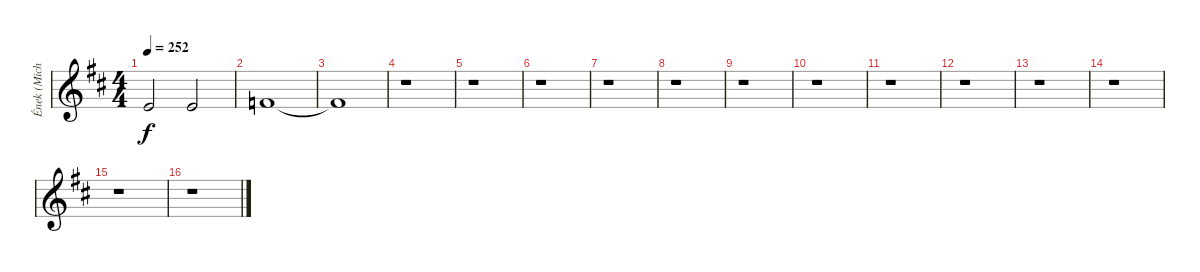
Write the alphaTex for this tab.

\track ("Ének (Michael Vescera)" "Ének (Mich") {instrument tenorsax}
\staff {score}
\tuning (E4 B3 G3 D3 A2 E2) {hide}
\ts (4 4)
\tempo 252
\clef g2
\ks d
0.1.2{dy f} 0.1.2 |
1.1.1 |
1.1{t}.1 |
r.1 |
r.1 |
r.1 |
r.1 |
r.1 |
r.1 |
r.1 |
r.1 |
r.1 |
r.1 |
r.1 |
r.1 |
r.1
